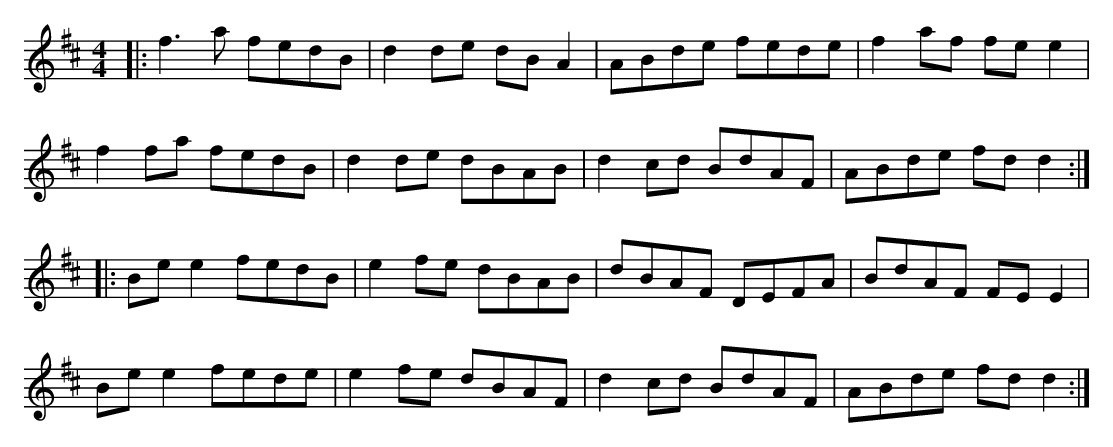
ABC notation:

X:1
M:4/4
K:D
|:f3a fedB|d2de dBA2|ABde fede|f2af fee2|
f2fa fedB|d2de dBAB|d2cd BdAF|ABde fdd2:|
|:Bee2 fedB|e2fe dBAB|dBAF DEFA|BdAF FEE2|
Bee2 fede|e2fe dBAF|d2cd BdAF|ABde fdd2:|
